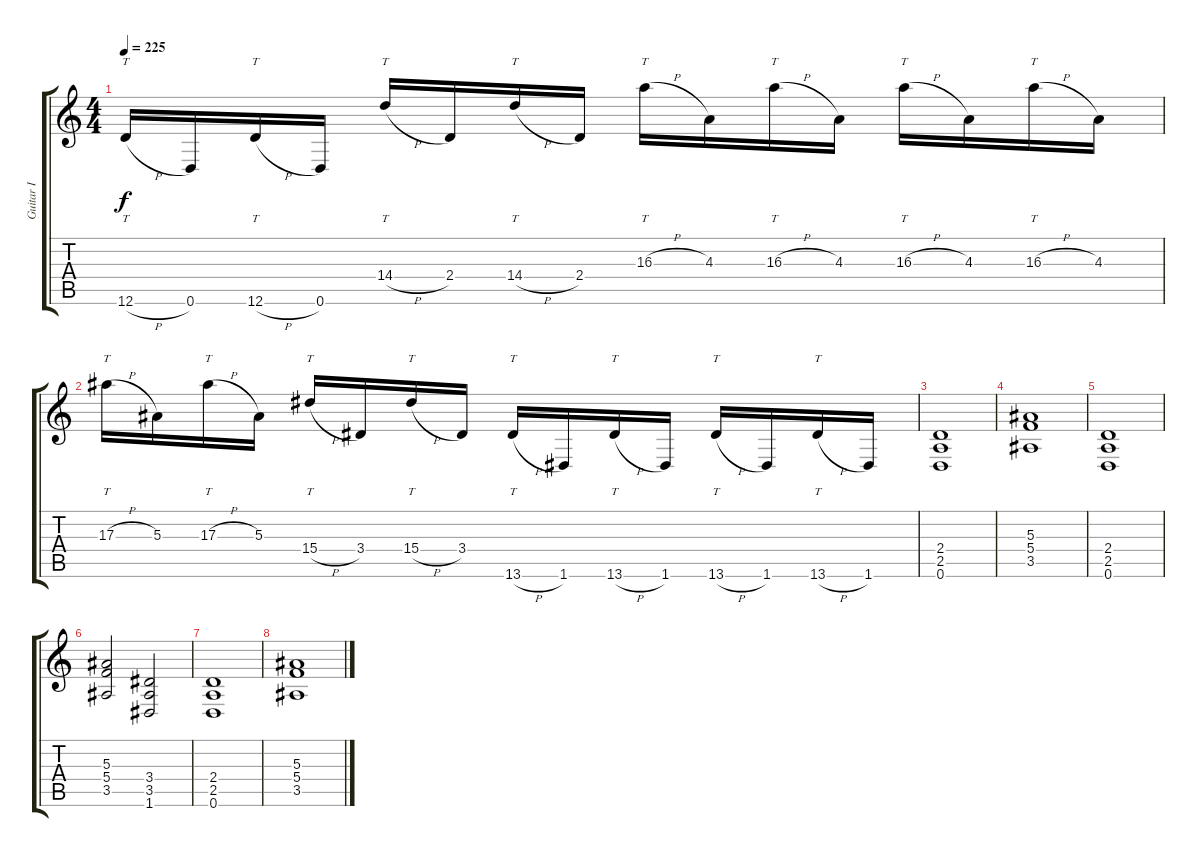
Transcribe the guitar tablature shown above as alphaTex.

\track ("Guitar I" "Guitar I") {instrument distortionguitar}
\staff {score tabs}
\tuning (D4 A3 F3 C3 G2 D2) {hide}
\ts (4 4)
\tempo 225
\clef g2
\ks c
12.6{h}.16{tt dy f} 0.6.16 12.6{h}.16{tt} 0.6.16 14.4{h}.16{tt} 2.4.16 14.4{h}.16{tt} 2.4.16 16.3{h}.16{tt} 4.3.16 16.3{h}.16{tt} 4.3.16 16.3{h}.16{tt} 4.3.16 16.3{h}.16{tt} 4.3.16 |
17.3{h}.16{tt} 5.3.16 17.3{h}.16{tt} 5.3.16 15.4{h}.16{tt} 3.4.16 15.4{h}.16{tt} 3.4.16 13.6{h}.16{tt} 1.6.16 13.6{h}.16{tt} 1.6.16 13.6{h}.16{tt} 1.6.16 13.6{h}.16{tt} 1.6.16 |
(2.4 2.5 0.6).1 |
(5.3 5.4 3.5).1 |
(2.4 2.5 0.6).1 |
(5.3 5.4 3.5).2 (3.4 3.5 1.6).2 |
(2.4 2.5 0.6).1 |
(5.3 5.4 3.5).1
